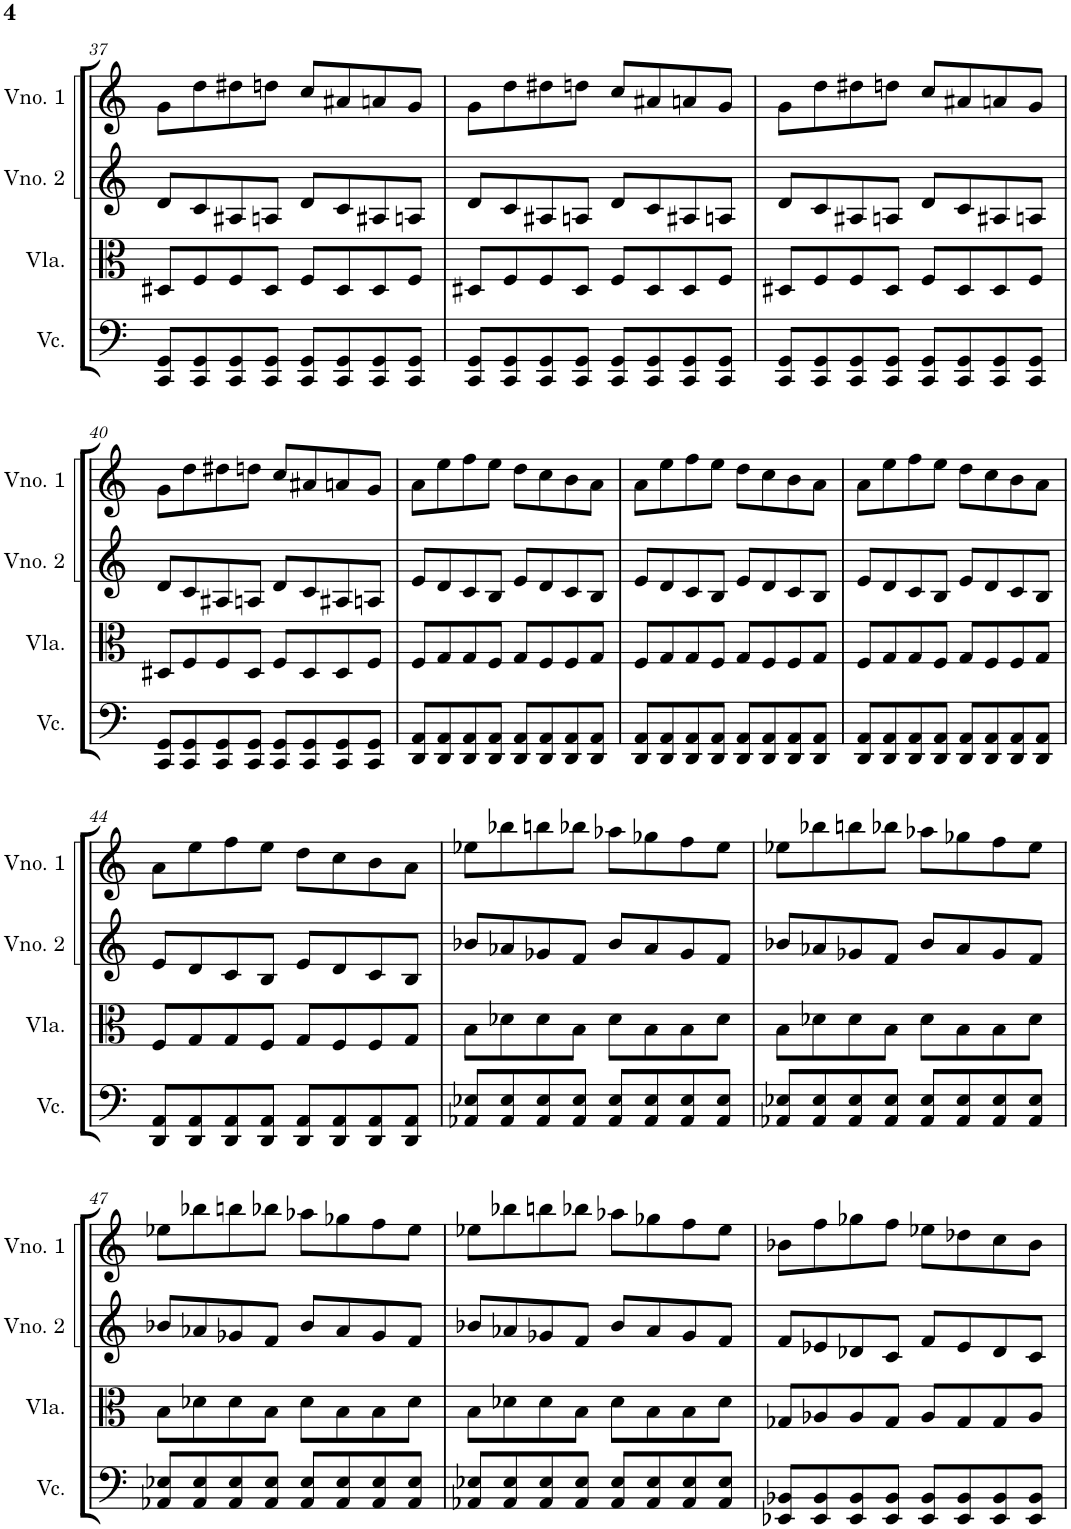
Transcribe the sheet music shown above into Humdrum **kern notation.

**kern	**kern	**kern	**kern
*part4	*part3	*part2	*part1
*staff4	*staff3	*staff2	*staff1
*I"Violoncelo	*I"Viola	*I"Violino 2	*I"Violino 1
*I'Vc.	*I'Vla.	*I'Vno. 2	*I'Vno. 1
!!LO:PB:g=z
*clefF4	*clefC3	*clefG2	*clefG2
*k[]	*k[]	*k[]	*k[]
*M4/4	*M4/4	*M4/4	*M4/4
=37	=37	=37	=37
8CC/ 8GG/L	8D#X/L	8d/L	8g\L
8CC/ 8GG/	8F/	8c/	8dd\
8CC/ 8GG/	8F/	8A#X/	8dd#X\
8CC/ 8GG/J	8D#/J	8An/J	8ddn\J
8CC/ 8GG/L	8F/L	8d/L	8cc/L
8CC/ 8GG/	8D#/	8c/	8a#X/
8CC/ 8GG/	8D#/	8A#X/	8an/
8CC/ 8GG/J	8F/J	8An/J	8g/J
=38	=38	=38	=38
8CC/ 8GG/L	8D#X/L	8d/L	8g\L
8CC/ 8GG/	8F/	8c/	8dd\
8CC/ 8GG/	8F/	8A#X/	8dd#X\
8CC/ 8GG/J	8D#/J	8An/J	8ddn\J
8CC/ 8GG/L	8F/L	8d/L	8cc/L
8CC/ 8GG/	8D#/	8c/	8a#X/
8CC/ 8GG/	8D#/	8A#X/	8an/
8CC/ 8GG/J	8F/J	8An/J	8g/J
=39	=39	=39	=39
8CC/ 8GG/L	8D#X/L	8d/L	8g\L
8CC/ 8GG/	8F/	8c/	8dd\
8CC/ 8GG/	8F/	8A#X/	8dd#X\
8CC/ 8GG/J	8D#/J	8An/J	8ddn\J
8CC/ 8GG/L	8F/L	8d/L	8cc/L
8CC/ 8GG/	8D#/	8c/	8a#X/
8CC/ 8GG/	8D#/	8A#X/	8an/
8CC/ 8GG/J	8F/J	8An/J	8g/J
!!LO:LB:g=z
=40	=40	=40	=40
8CC/ 8GG/L	8D#X/L	8d/L	8g\L
8CC/ 8GG/	8F/	8c/	8dd\
8CC/ 8GG/	8F/	8A#X/	8dd#X\
8CC/ 8GG/J	8D#/J	8An/J	8ddn\J
8CC/ 8GG/L	8F/L	8d/L	8cc/L
8CC/ 8GG/	8D#/	8c/	8a#X/
8CC/ 8GG/	8D#/	8A#X/	8an/
8CC/ 8GG/J	8F/J	8An/J	8g/J
=41	=41	=41	=41
8DD/ 8AA/L	8F/L	8e/L	8a\L
8DD/ 8AA/	8G/	8d/	8ee\
8DD/ 8AA/	8G/	8c/	8ff\
8DD/ 8AA/J	8F/J	8B/J	8ee\J
8DD/ 8AA/L	8G/L	8e/L	8dd\L
8DD/ 8AA/	8F/	8d/	8cc\
8DD/ 8AA/	8F/	8c/	8b\
8DD/ 8AA/J	8G/J	8B/J	8a\J
=42	=42	=42	=42
8DD/ 8AA/L	8F/L	8e/L	8a\L
8DD/ 8AA/	8G/	8d/	8ee\
8DD/ 8AA/	8G/	8c/	8ff\
8DD/ 8AA/J	8F/J	8B/J	8ee\J
8DD/ 8AA/L	8G/L	8e/L	8dd\L
8DD/ 8AA/	8F/	8d/	8cc\
8DD/ 8AA/	8F/	8c/	8b\
8DD/ 8AA/J	8G/J	8B/J	8a\J
=43	=43	=43	=43
8DD/ 8AA/L	8F/L	8e/L	8a\L
8DD/ 8AA/	8G/	8d/	8ee\
8DD/ 8AA/	8G/	8c/	8ff\
8DD/ 8AA/J	8F/J	8B/J	8ee\J
8DD/ 8AA/L	8G/L	8e/L	8dd\L
8DD/ 8AA/	8F/	8d/	8cc\
8DD/ 8AA/	8F/	8c/	8b\
8DD/ 8AA/J	8G/J	8B/J	8a\J
!!LO:LB:g=z
=44	=44	=44	=44
8DD/ 8AA/L	8F/L	8e/L	8a\L
8DD/ 8AA/	8G/	8d/	8ee\
8DD/ 8AA/	8G/	8c/	8ff\
8DD/ 8AA/J	8F/J	8B/J	8ee\J
8DD/ 8AA/L	8G/L	8e/L	8dd\L
8DD/ 8AA/	8F/	8d/	8cc\
8DD/ 8AA/	8F/	8c/	8b\
8DD/ 8AA/J	8G/J	8B/J	8a\J
=45	=45	=45	=45
8AA-X/ 8E-X/L	8B\L	8b-X/L	8ee-X\L
8AA-/ 8E-/	8d-X\	8a-X/	8bb-X\
8AA-/ 8E-/	8d-\	8g-X/	8bbn\
8AA-/ 8E-/J	8B\J	8f/J	8bb-X\J
8AA-/ 8E-/L	8d-\L	8b-/L	8aa-X\L
8AA-/ 8E-/	8B\	8a-/	8gg-X\
8AA-/ 8E-/	8B\	8g-/	8ff\
8AA-/ 8E-/J	8d-\J	8f/J	8ee-\J
=46	=46	=46	=46
8AA-X/ 8E-X/L	8B\L	8b-X/L	8ee-X\L
8AA-/ 8E-/	8d-X\	8a-X/	8bb-X\
8AA-/ 8E-/	8d-\	8g-X/	8bbn\
8AA-/ 8E-/J	8B\J	8f/J	8bb-X\J
8AA-/ 8E-/L	8d-\L	8b-/L	8aa-X\L
8AA-/ 8E-/	8B\	8a-/	8gg-X\
8AA-/ 8E-/	8B\	8g-/	8ff\
8AA-/ 8E-/J	8d-\J	8f/J	8ee-\J
!!LO:LB:g=z
=47	=47	=47	=47
8AA-X/ 8E-X/L	8B\L	8b-X/L	8ee-X\L
8AA-/ 8E-/	8d-X\	8a-X/	8bb-X\
8AA-/ 8E-/	8d-\	8g-X/	8bbn\
8AA-/ 8E-/J	8B\J	8f/J	8bb-X\J
8AA-/ 8E-/L	8d-\L	8b-/L	8aa-X\L
8AA-/ 8E-/	8B\	8a-/	8gg-X\
8AA-/ 8E-/	8B\	8g-/	8ff\
8AA-/ 8E-/J	8d-\J	8f/J	8ee-\J
=48	=48	=48	=48
8AA-X/ 8E-X/L	8B\L	8b-X/L	8ee-X\L
8AA-/ 8E-/	8d-X\	8a-X/	8bb-X\
8AA-/ 8E-/	8d-\	8g-X/	8bbn\
8AA-/ 8E-/J	8B\J	8f/J	8bb-X\J
8AA-/ 8E-/L	8d-\L	8b-/L	8aa-X\L
8AA-/ 8E-/	8B\	8a-/	8gg-X\
8AA-/ 8E-/	8B\	8g-/	8ff\
8AA-/ 8E-/J	8d-\J	8f/J	8ee-\J
=49	=49	=49	=49
8EE-X/ 8BB-X/L	8G-X/L	8f/L	8b-X\L
8EE-/ 8BB-/	8A-X/	8e-X/	8ff\
8EE-/ 8BB-/	8A-/	8d-X/	8gg-X\
8EE-/ 8BB-/J	8G-/J	8c/J	8ff\J
8EE-/ 8BB-/L	8A-/L	8f/L	8ee-X\L
8EE-/ 8BB-/	8G-/	8e-/	8dd-X\
8EE-/ 8BB-/	8G-/	8d-/	8cc\
8EE-/ 8BB-/J	8A-/J	8c/J	8b-\J
=	=	=	=
*-	*-	*-	*-
